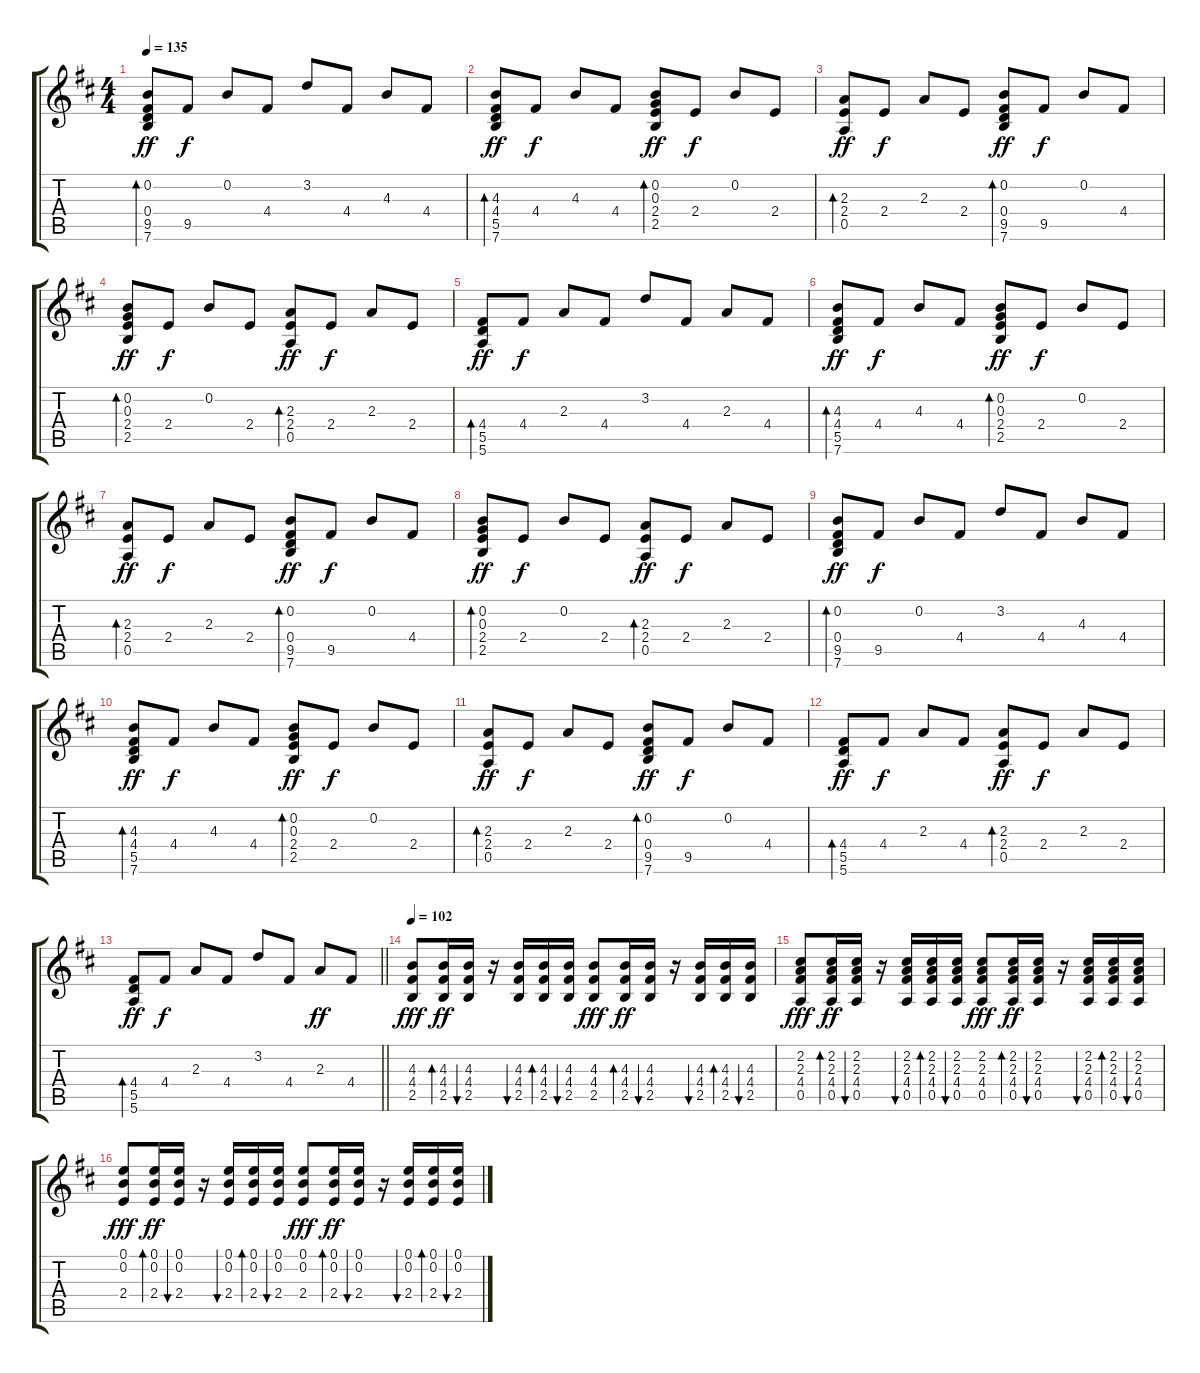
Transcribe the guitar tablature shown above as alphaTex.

\track "" {instrument acousticguitarsteel}
\staff {score tabs}
\tuning (E4 B3 G3 D3 A2 E2) {hide}
\ts (4 4)
\tempo 135
\clef g2
\ks d
(0.2 0.4 9.5 7.6).8{bd 240 dy ff} 9.5.8{dy f} 0.2.8 4.4.8 3.2.8 4.4.8 4.3.8 4.4.8 |
(4.3 4.4 5.5 7.6).8{bd 240 dy ff} 4.4.8{dy f} 4.3.8 4.4.8 (0.2 0.3 2.4 2.5).8{bd 240 dy ff} 2.4.8{dy f} 0.2.8 2.4.8 |
(2.3 2.4 0.5).8{bd 240 dy ff} 2.4.8{dy f} 2.3.8 2.4.8 (0.2 0.4 9.5 7.6).8{bd 240 dy ff} 9.5.8{dy f} 0.2.8 4.4.8 |
(0.2 0.3 2.4 2.5).8{bd 240 dy ff} 2.4.8{dy f} 0.2.8 2.4.8 (2.3 2.4 0.5).8{bd 240 dy ff} 2.4.8{dy f} 2.3.8 2.4.8 |
(4.4 5.5 5.6).8{bd 240 dy ff} 4.4.8{dy f} 2.3.8 4.4.8 3.2.8 4.4.8 2.3.8 4.4.8 |
(4.3 4.4 5.5 7.6).8{bd 240 dy ff} 4.4.8{dy f} 4.3.8 4.4.8 (0.2 0.3 2.4 2.5).8{bd 240 dy ff} 2.4.8{dy f} 0.2.8 2.4.8 |
(2.3 2.4 0.5).8{bd 240 dy ff} 2.4.8{dy f} 2.3.8 2.4.8 (0.2 0.4 9.5 7.6).8{bd 240 dy ff} 9.5.8{dy f} 0.2.8 4.4.8 |
(0.2 0.3 2.4 2.5).8{bd 240 dy ff} 2.4.8{dy f} 0.2.8 2.4.8 (2.3 2.4 0.5).8{bd 240 dy ff} 2.4.8{dy f} 2.3.8 2.4.8 |
(0.2 0.4 9.5 7.6).8{bd 240 dy ff} 9.5.8{dy f} 0.2.8 4.4.8 3.2.8 4.4.8 4.3.8 4.4.8 |
(4.3 4.4 5.5 7.6).8{bd 240 dy ff} 4.4.8{dy f} 4.3.8 4.4.8 (0.2 0.3 2.4 2.5).8{bd 240 dy ff} 2.4.8{dy f} 0.2.8 2.4.8 |
(2.3 2.4 0.5).8{bd 240 dy ff} 2.4.8{dy f} 2.3.8 2.4.8 (0.2 0.4 9.5 7.6).8{bd 240 dy ff} 9.5.8{dy f} 0.2.8 4.4.8 |
(4.4 5.5 5.6).8{bd 240 dy ff} 4.4.8{dy f} 2.3.8 4.4.8 (2.3 2.4 0.5).8{bd 240 dy ff} 2.4.8{dy f} 2.3.8 2.4.8 |
\barLineRight lightlight
(4.4 5.5 5.6).8{bd 240 dy ff} 4.4.8{dy f} 2.3.8 4.4.8 3.2.8 4.4.8 2.3.8{dy ff} 4.4.8 |
\section ("" "")
\tempo 102
(4.3 4.4 2.5).8{dy fff} (4.3 4.4 2.5).16{bd 60 dy ff} (4.3 4.4 2.5).16{bu 60} r.16 (4.3 4.4 2.5).16{bu 60} (4.3 4.4 2.5).16{bd 60} (4.3 4.4 2.5).16{bu 60} (4.3 4.4 2.5).8{dy fff} (4.3 4.4 2.5).16{bd 60 dy ff} (4.3 4.4 2.5).16{bu 60} r.16 (4.3 4.4 2.5).16{bu 60} (4.3 4.4 2.5).16{bd 60} (4.3 4.4 2.5).16{bu 60} |
(2.2 2.3 4.4 0.5).8{dy fff} (2.2 2.3 4.4 0.5).16{bd 60 dy ff} (2.2 2.3 4.4 0.5).16{bu 60} r.16 (2.2 2.3 4.4 0.5).16{bu 60} (2.2 2.3 4.4 0.5).16{bd 60} (2.2 2.3 4.4 0.5).16{bu 60} (2.2 2.3 4.4 0.5).8{dy fff} (2.2 2.3 4.4 0.5).16{bd 60 dy ff} (2.2 2.3 4.4 0.5).16{bu 60} r.16 (2.2 2.3 4.4 0.5).16{bu 60} (2.2 2.3 4.4 0.5).16{bd 60} (2.2 2.3 4.4 0.5).16{bu 60} |
(0.1 0.2 2.4).8{dy fff} (0.1 0.2 2.4).16{bd 60 dy ff} (0.1 0.2 2.4).16{bu 60} r.16 (0.1 0.2 2.4).16{bu 60} (0.1 0.2 2.4).16{bd 60} (0.1 0.2 2.4).16{bu 60} (0.1 0.2 2.4).8{dy fff} (0.1 0.2 2.4).16{bd 60 dy ff} (0.1 0.2 2.4).16{bu 60} r.16 (0.1 0.2 2.4).16{bu 60} (0.1 0.2 2.4).16{bd 60} (0.1 0.2 2.4).16{bu 60}
